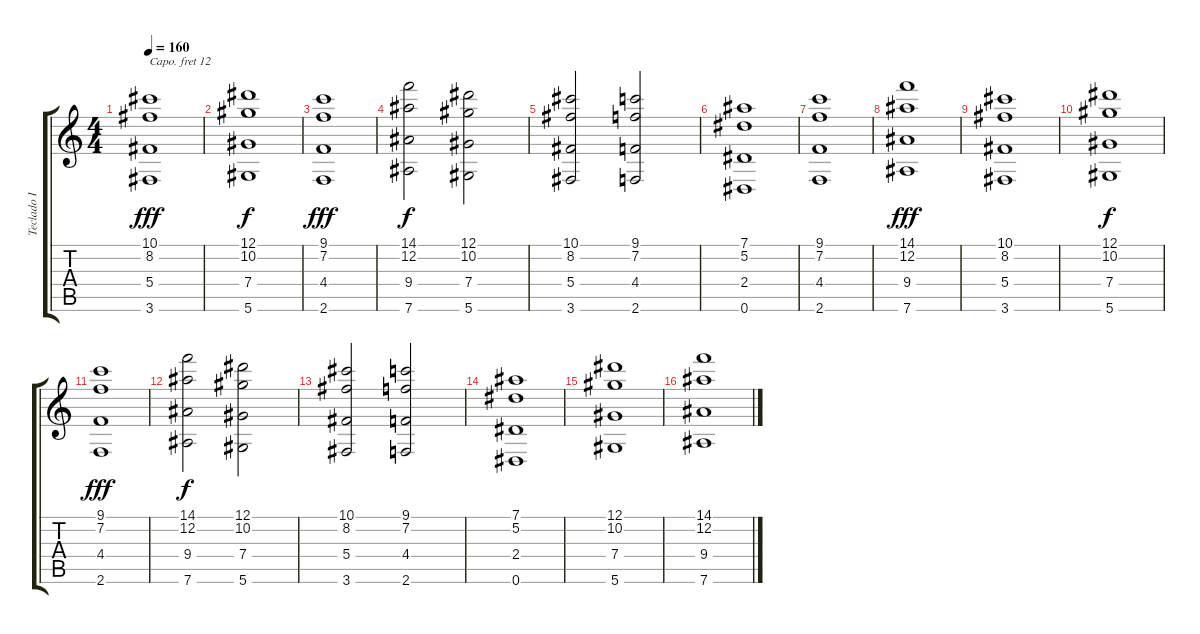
\track ("Teclado I" "Teclado I") {instrument stringensemble1}
\staff {score tabs}
\capo 12
\tuning (Eb4 Bb3 Gb3 Db3 Ab2 Eb2) {hide}
\ts (4 4)
\tempo 160
\clef g2
\ks c
(10.1 8.2 5.4 3.6).1{dy fff} |
(12.1 10.2 7.4 5.6).1{dy f} |
(9.1 7.2 4.4 2.6).1{dy fff} |
(14.1 12.2 9.4 7.6).2{dy f} (12.1 10.2 7.4 5.6).2 |
(10.1 8.2 5.4 3.6).2 (9.1 7.2 4.4 2.6).2 |
(7.1 5.2 2.4 0.6).1 |
(9.1 7.2 4.4 2.6).1 |
(14.1 12.2 9.4 7.6).1{dy fff volume 11 instrument stringensemble1} |
(10.1 8.2 5.4 3.6).1 |
(12.1 10.2 7.4 5.6).1{dy f} |
(9.1 7.2 4.4 2.6).1{dy fff} |
(14.1 12.2 9.4 7.6).2{dy f} (12.1 10.2 7.4 5.6).2 |
(10.1 8.2 5.4 3.6).2 (9.1 7.2 4.4 2.6).2 |
(7.1 5.2 2.4 0.6).1 |
(12.1 10.2 7.4 5.6).1 |
(14.1 12.2 9.4 7.6).1
